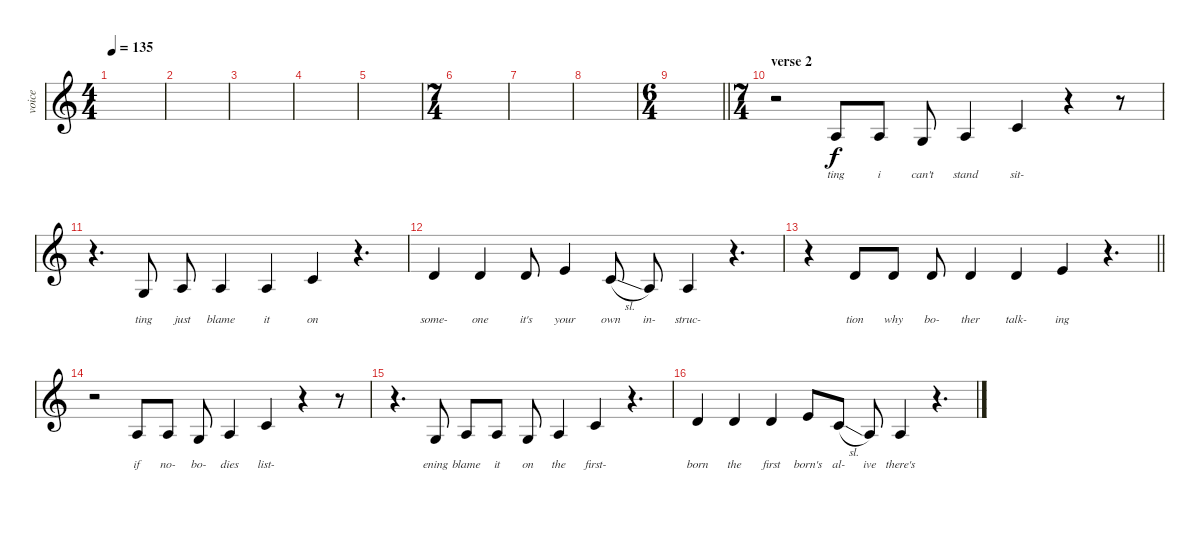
\track ("voice" "voice") {instrument sopranosax}
\staff {score}
\tuning (E4 B3 G3 D3 A2 E2) {hide}
\ts (4 4)
\tempo 135
\clef g2
\ks c
|
|
|
|
|
\ts (7 4)
|
|
|
\ts (6 4)
\barLineRight lightlight
|
\ts (7 4)
\section ("" "verse 2")
r.2 2.3.8{lyrics (0 "ting") lyrics (1 "") lyrics (2 "") lyrics (3 "") lyrics (4 "")} 2.3.8{lyrics (0 "i") lyrics (1 "") lyrics (2 "") lyrics (3 "") lyrics (4 "")} 0.3.8{lyrics (0 "can't") lyrics (1 "") lyrics (2 "") lyrics (3 "") lyrics (4 "")} 2.3.4{lyrics (0 "stand") lyrics (1 "") lyrics (2 "") lyrics (3 "") lyrics (4 "")} 1.2.4{lyrics (0 "sit-") lyrics (1 "") lyrics (2 "") lyrics (3 "") lyrics (4 "")} r.4 r.8 |
r.4{d} 0.3.8{lyrics (0 "ting") lyrics (1 "") lyrics (2 "") lyrics (3 "") lyrics (4 "")} 2.3.8{lyrics (0 "just") lyrics (1 "") lyrics (2 "") lyrics (3 "") lyrics (4 "")} 2.3.4{lyrics (0 "blame") lyrics (1 "") lyrics (2 "") lyrics (3 "") lyrics (4 "")} 2.3.4{lyrics (0 "it") lyrics (1 "") lyrics (2 "") lyrics (3 "") lyrics (4 "")} 1.2.4{lyrics (0 "on") lyrics (1 "") lyrics (2 "") lyrics (3 "") lyrics (4 "")} r.4{d} |
3.2.4{lyrics (0 "some-") lyrics (1 "") lyrics (2 "") lyrics (3 "") lyrics (4 "")} 3.2.4{lyrics (0 "one") lyrics (1 "") lyrics (2 "") lyrics (3 "") lyrics (4 "")} 3.2.8{lyrics (0 "it's") lyrics (1 "") lyrics (2 "") lyrics (3 "") lyrics (4 "")} 0.1.4{lyrics (0 "your") lyrics (1 "") lyrics (2 "") lyrics (3 "") lyrics (4 "")} 5.3{sl}.8{lyrics (0 "own") lyrics (1 "") lyrics (2 "") lyrics (3 "") lyrics (4 "")} 2.3.8{lyrics (0 "in-") lyrics (1 "") lyrics (2 "") lyrics (3 "") lyrics (4 "")} 2.3.4{lyrics (0 "struc-") lyrics (1 "") lyrics (2 "") lyrics (3 "") lyrics (4 "")} r.4{d} |
\barLineRight lightlight
r.4 3.2.8{lyrics (0 "tion") lyrics (1 "") lyrics (2 "") lyrics (3 "") lyrics (4 "")} 3.2.8{lyrics (0 "why") lyrics (1 "") lyrics (2 "") lyrics (3 "") lyrics (4 "")} 3.2.8{lyrics (0 "bo-") lyrics (1 "") lyrics (2 "") lyrics (3 "") lyrics (4 "")} 3.2.4{lyrics (0 "ther") lyrics (1 "") lyrics (2 "") lyrics (3 "") lyrics (4 "")} 3.2.4{lyrics (0 "talk-") lyrics (1 "") lyrics (2 "") lyrics (3 "") lyrics (4 "")} 0.1.4{lyrics (0 "ing") lyrics (1 "") lyrics (2 "") lyrics (3 "") lyrics (4 "")} r.4{d} |
r.2 2.3.8{lyrics (0 "if") lyrics (1 "") lyrics (2 "") lyrics (3 "") lyrics (4 "")} 2.3.8{lyrics (0 "no-") lyrics (1 "") lyrics (2 "") lyrics (3 "") lyrics (4 "")} 0.3.8{lyrics (0 "bo-") lyrics (1 "") lyrics (2 "") lyrics (3 "") lyrics (4 "")} 2.3.4{lyrics (0 "dies") lyrics (1 "") lyrics (2 "") lyrics (3 "") lyrics (4 "")} 1.2.4{lyrics (0 "list-") lyrics (1 "") lyrics (2 "") lyrics (3 "") lyrics (4 "")} r.4 r.8 |
r.4{d} 0.3.8{lyrics (0 "ening") lyrics (1 "") lyrics (2 "") lyrics (3 "") lyrics (4 "")} 2.3.8{lyrics (0 "blame") lyrics (1 "") lyrics (2 "") lyrics (3 "") lyrics (4 "")} 2.3.8{lyrics (0 "it") lyrics (1 "") lyrics (2 "") lyrics (3 "") lyrics (4 "")} 0.3.8{lyrics (0 "on") lyrics (1 "") lyrics (2 "") lyrics (3 "") lyrics (4 "")} 2.3.4{lyrics (0 "the") lyrics (1 "") lyrics (2 "") lyrics (3 "") lyrics (4 "")} 1.2.4{lyrics (0 "first-") lyrics (1 "") lyrics (2 "") lyrics (3 "") lyrics (4 "")} r.4{d} |
3.2.4{lyrics (0 "born") lyrics (1 "") lyrics (2 "") lyrics (3 "") lyrics (4 "")} 3.2.4{lyrics (0 "the") lyrics (1 "") lyrics (2 "") lyrics (3 "") lyrics (4 "")} 3.2.4{lyrics (0 "first") lyrics (1 "") lyrics (2 "") lyrics (3 "") lyrics (4 "")} 0.1.8{lyrics (0 "born's") lyrics (1 "") lyrics (2 "") lyrics (3 "") lyrics (4 "")} 5.3{sl}.8{lyrics (0 "al-") lyrics (1 "") lyrics (2 "") lyrics (3 "") lyrics (4 "")} 2.3.8{lyrics (0 "ive") lyrics (1 "") lyrics (2 "") lyrics (3 "") lyrics (4 "")} 2.3.4{lyrics (0 "there's") lyrics (1 "") lyrics (2 "") lyrics (3 "") lyrics (4 "")} r.4{d}
